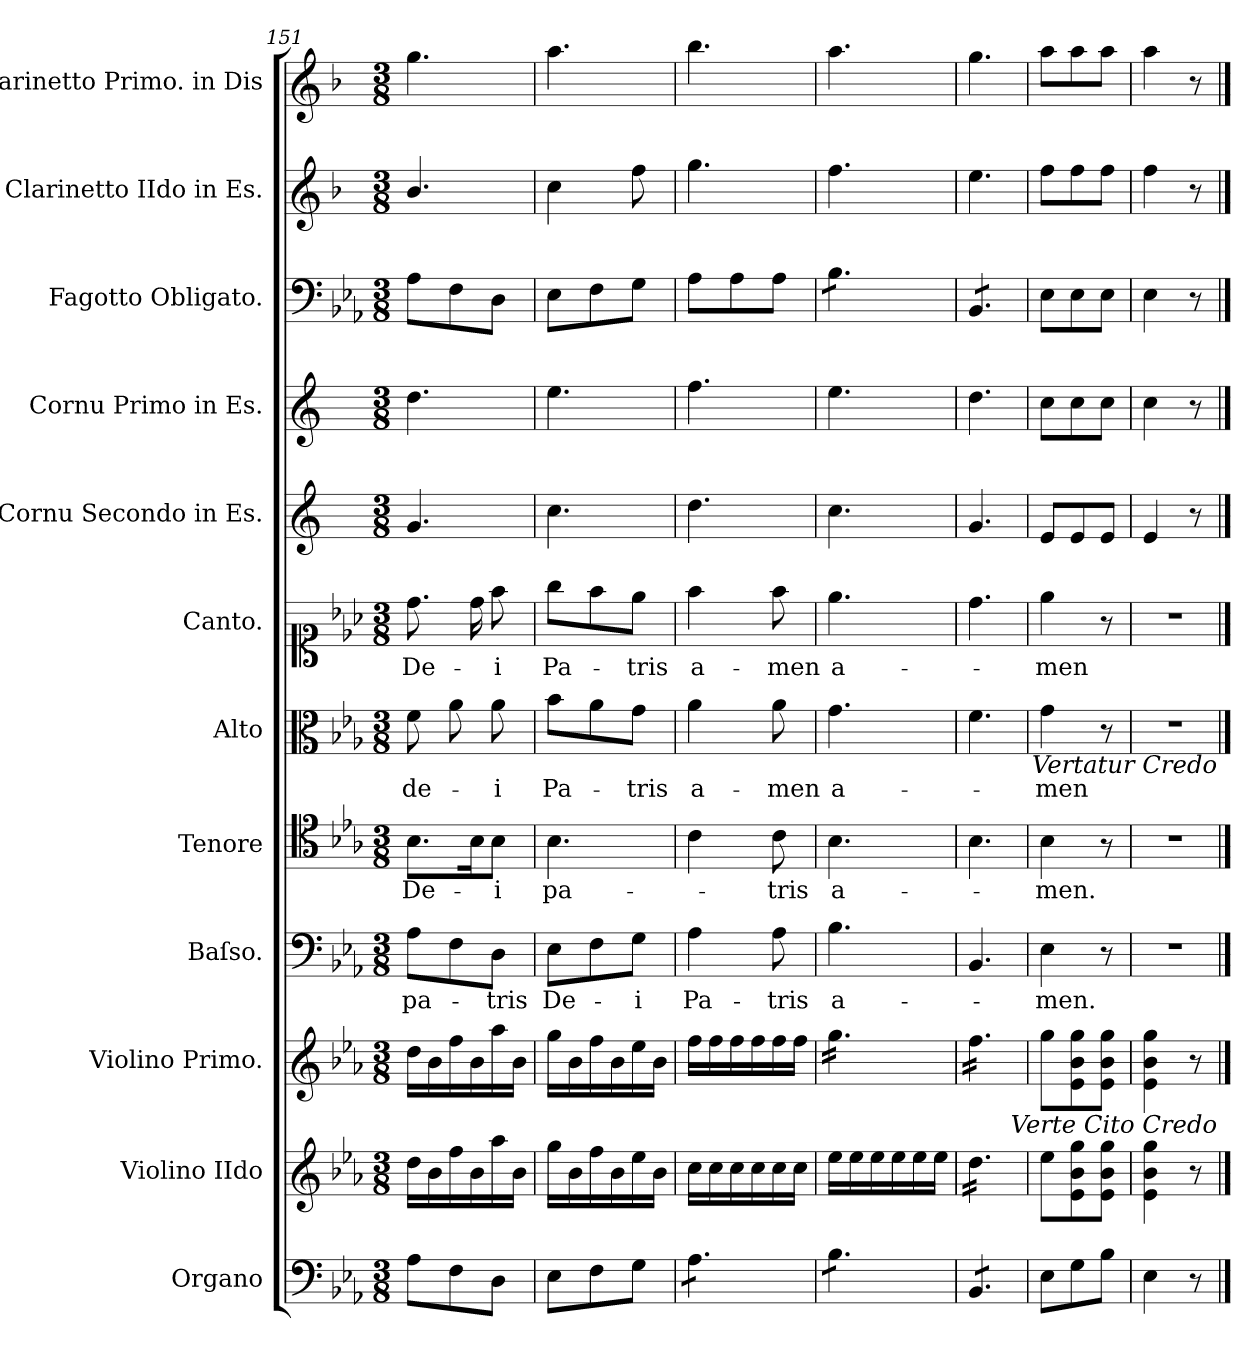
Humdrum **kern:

**kern	**kern	**kern	**kern	**text	**kern	**text	**kern	**text	**kern	**text	**kern	**kern	**kern	**kern	**kern
*part12	*part11	*part10	*part9	*part9	*part8	*part8	*part7	*part7	*part6	*part6	*part5	*part4	*part3	*part2	*part1
*staff12	*staff11	*staff10	*staff9	*staff9	*staff8	*staff8	*staff7	*staff7	*staff6	*staff6	*staff5	*staff4	*staff3	*staff2	*staff1
*I"Organo	*I"Violino IIdo	*I"Violino Primo.	*I"Baſso.	*	*I"Tenore	*	*I"Alto	*	*I"Canto.	*	*I"Cornu Secondo in Es.	*I"Cornu Primo in Es.	*I"Fagotto Obligato.	*I"Clarinetto IIdo in Es.	*I"Clarinetto Primo. in Dis
*I'Org	*I'Vn II	*I'Vn I	*I'B	*	*I'T.	*	*I'A.	*	*I'C.	*	*	*I'C I	*I'Fag.	*I'Cl II	*I'Cl I
*clefF4	*clefG2	*clefG2	*clefF4	*	*clefC4	*	*clefC3	*	*clefC1	*	*clefG2	*clefG2	*clefF4	*clefG2	*clefG2
*	*	*	*	*	*	*	*	*	*	*	*ITrd5c9	*ITrd5c9	*	*ITrd1c2	*ITrd1c2
*k[b-e-a-]	*k[b-e-a-]	*k[b-e-a-]	*k[b-e-a-]	*	*k[b-e-a-]	*	*k[b-e-a-]	*	*k[b-e-a-]	*	*k[b-e-a-]	*k[b-e-a-]	*k[b-e-a-]	*k[b-e-a-]	*k[b-e-a-]
*M3/8	*M3/8	*M3/8	*M3/8	*	*M3/8	*	*M3/8	*	*M3/8	*	*M3/8	*M3/8	*M3/8	*M3/8	*M3/8
=151	=151	=151	=151	=151	=151	=151	=151	=151	=151	=151	=151	=151	=151	=151	=151
8A-\L	16dd\LL	16dd\LL	8A-\L	pa-	8.B-\L	De-	8f\	de-	8.dd\	De-	4.B-/	4.f\	8A-\L	4.a-/	4.ff\
.	16b-\	16b-\	.	.	.	.	.	.	.	.	.	.	.	.	.
8F\	16ff\	16ff\	8F\	.	.	.	8a-\	.	.	.	.	.	8F\	.	.
.	16b-\	16b-\	.	.	16B-\K	.	.	.	16dd\	.	.	.	.	.	.
8D\J	16aa-\	16aa-\	8D\J	-tris	8B-\J	-i	8a-\	-i	8ff\	-i	.	.	8D\J	.	.
.	16b-\JJ	16b-\JJ	.	.	.	.	.	.	.	.	.	.	.	.	.
=152	=152	=152	=152	=152	=152	=152	=152	=152	=152	=152	=152	=152	=152	=152	=152
8E-\L	16gg\LL	16gg\LL	8E-\L	De-	4.B-\	pa-	8b-\L	Pa-	8gg\L	Pa-	4.e-\	4.g\	8E-\L	4b-\	4.gg\
.	16b-\	16b-\	.	.	.	.	.	.	.	.	.	.	.	.	.
8F\	16ff\	16ff\	8F\	.	.	.	8a-\	.	8ff\	.	.	.	8F\	.	.
.	16b-\	16b-\	.	.	.	.	.	.	.	.	.	.	.	.	.
8G\J	16ee-\	16ee-\	8G\J	-i	.	.	8g\J	-tris	8ee-\J	-tris	.	.	8G\J	8ee-\	.
.	16b-\JJ	16b-\JJ	.	.	.	.	.	.	.	.	.	.	.	.	.
=153	=153	=153	=153	=153	=153	=153	=153	=153	=153	=153	=153	=153	=153	=153	=153
*tremolo	*	*	*	*	*	*	*	*	*	*	*	*	*	*	*
8A-\L	16cc\LL	16ff\LL	4A-\	Pa-	4c\	.	4a-\	a-	4ff\	a-	4.f\	4.a-\	8A-\L	4.ff\	4.aa-\
.	16cc\	16ff\	.	.	.	.	.	.	.	.	.	.	.	.	.
8A-\	16cc\	16ff\	.	.	.	.	.	.	.	.	.	.	8A-\	.	.
.	16cc\	16ff\	.	.	.	.	.	.	.	.	.	.	.	.	.
8A-\J	16cc\	16ff\	8A-\	-tris	8c\	-tris	8a-\	-men	8ff\	-men	.	.	8A-\J	.	.
.	16cc\JJ	16ff\JJ	.	.	.	.	.	.	.	.	.	.	.	.	.
=154	=154	=154	=154	=154	=154	=154	=154	=154	=154	=154	=154	=154	=154	=154	=154
*	*	*tremolo	*	*	*	*	*	*	*	*	*	*	*	*	*
*	*	*	*	*	*	*	*	*	*	*	*	*	*tremolo	*	*
8B-\L	16ee-\LL	16gg\LL	4.B-\	a-	4.B-\	a-	4.g\	a-	4.ee-\	a-	4.e-\	4.g\	8B-\L	4.ee-\	4.gg\
.	16ee-\	16gg\	.	.	.	.	.	.	.	.	.	.	.	.	.
8B-\	16ee-\	16gg\	.	.	.	.	.	.	.	.	.	.	8B-\	.	.
.	16ee-\	16gg\	.	.	.	.	.	.	.	.	.	.	.	.	.
8B-\J	16ee-\	16gg\	.	.	.	.	.	.	.	.	.	.	8B-\J	.	.
.	16ee-\JJ	16gg\JJ	.	.	.	.	.	.	.	.	.	.	.	.	.
=155	=155	=155	=155	=155	=155	=155	=155	=155	=155	=155	=155	=155	=155	=155	=155
*	*tremolo	*	*	*	*	*	*	*	*	*	*	*	*	*	*
8BB-/L	16dd\LL	16ff\LL	4.BB-/	.	4.B-\	.	4.f\	.	4.dd\	.	4.B-/	4.f\	8BB-/L	4.dd\	4.ff\
.	16dd\	16ff\	.	.	.	.	.	.	.	.	.	.	.	.	.
8BB-/	16dd\	16ff\	.	.	.	.	.	.	.	.	.	.	8BB-/	.	.
.	16dd\	16ff\	.	.	.	.	.	.	.	.	.	.	.	.	.
8BB-/J	16dd\	16ff\	.	.	.	.	.	.	.	.	.	.	8BB-/J	.	.
*	*	*	*	*	*	*	*	*	*	*	*	*	*Xtremolo	*	*
*Xtremolo	*	*	*	*	*	*	*	*	*	*	*	*	*	*	*
.	16dd\JJ	16ff\JJ	.	.	.	.	.	.	.	.	.	.	.	.	.
*	*	*Xtremolo	*	*	*	*	*	*	*	*	*	*	*	*	*
*	*Xtremolo	*	*	*	*	*	*	*	*	*	*	*	*	*	*
=156	=156	=156	=156	=156	=156	=156	=156	=156	=156	=156	=156	=156	=156	=156	=156
8E-\L	8ee-\L	8gg\L	4E-\	-men.	4B-\	-men.	4g\	-men	4ee-\	-men	8G/L	8e-\L	8E-\L	8ee-\L	8gg\L
8G\	8e-\ 8b-\ 8gg\	8e-\ 8b-\ 8gg\	.	.	.	.	.	.	.	.	8G/	8e-\	8E-\	8ee-\	8gg\
8B-\J	8e-\ 8b-\ 8gg\J	8e-\ 8b-\ 8gg\J	8r	.	8r	.	8r	.	8r	.	8G/J	8e-\J	8E-\J	8ee-\J	8gg\J
=157	=157	=157	=157	=157	=157	=157	=157	=157	=157	=157	=157	=157	=157	=157	=157
4E-\	4e-\ 4b-\ 4gg\	4e-\ 4b-\ 4gg\	4.r	.	4.r	.	4.r	.	4.r	.	4G/	4e-\	4E-\	4ee-\	4gg\
8r	8r	8r	.	.	.	.	.	.	.	.	8r	8r	8r	8r	8r
!	!	!	!	!	!	!	!LO:TX:b:i:t=Vertatur Credo	!	!	!	!	!	!	!	!
!	!	!LO:TX:b:i:t=Verte Cito Credo	!	!	!	!	!	!	!	!	!	!	!	!	!
==	==	==	==	==	==	==	==	==	==	==	==	==	==	==	==
*-	*-	*-	*-	*-	*-	*-	*-	*-	*-	*-	*-	*-	*-	*-	*-
